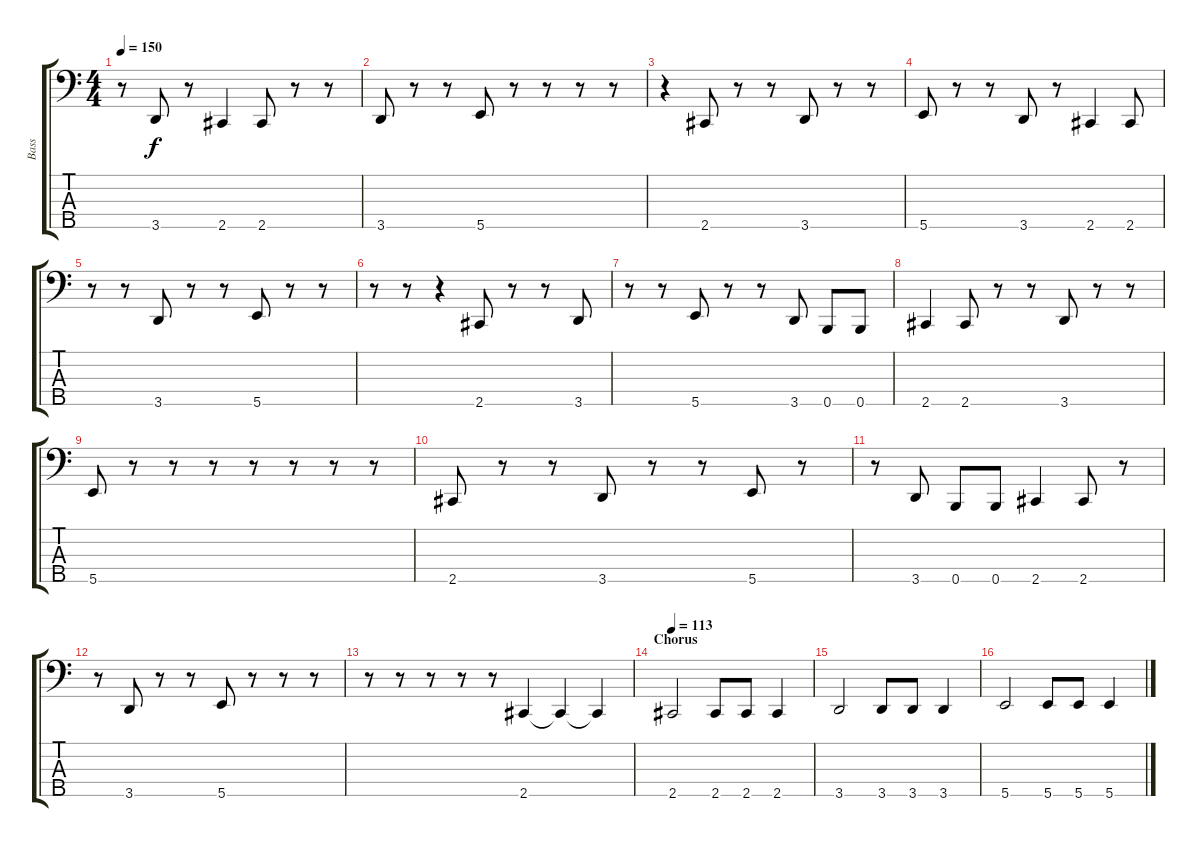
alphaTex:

\track ("Bass" "Bass") {instrument acousticbass}
\staff {score tabs}
\tuning (G2 D2 A1 E1 B0) {hide}
\ts (4 4)
\tempo 150
\clef f4
\ks c
r.8{dy f} 3.5.8 r.8 2.5.4 2.5.8 r.8 r.8 |
3.5.8 r.8 r.8 5.5.8 r.8 r.8 r.8 r.8 |
r.4 2.5.8 r.8 r.8 3.5.8 r.8 r.8 |
5.5.8 r.8 r.8 3.5.8 r.8 2.5.4 2.5.8 |
r.8 r.8 3.5.8 r.8 r.8 5.5.8 r.8 r.8 |
r.8 r.8 r.4 2.5.8 r.8 r.8 3.5.8 |
r.8 r.8 5.5.8 r.8 r.8 3.5.8 0.5.8 0.5.8 |
2.5.4 2.5.8 r.8 r.8 3.5.8 r.8 r.8 |
5.5.8 r.8 r.8 r.8 r.8 r.8 r.8 r.8 |
2.5.8 r.8 r.8 3.5.8 r.8 r.8 5.5.8 r.8 |
r.8 3.5.8 0.5.8 0.5.8 2.5.4 2.5.8 r.8 |
r.8 3.5.8 r.8 r.8 5.5.8 r.8 r.8 r.8 |
r.8 r.8 r.8 r.8 r.8 2.5.4 2.5{t}.4 2.5{t}.4 |
\section ("" "Chorus")
\tempo 113
2.5.2 2.5.8 2.5.8 2.5.4 |
3.5.2 3.5.8 3.5.8 3.5.4 |
5.5.2 5.5.8 5.5.8 5.5.4
